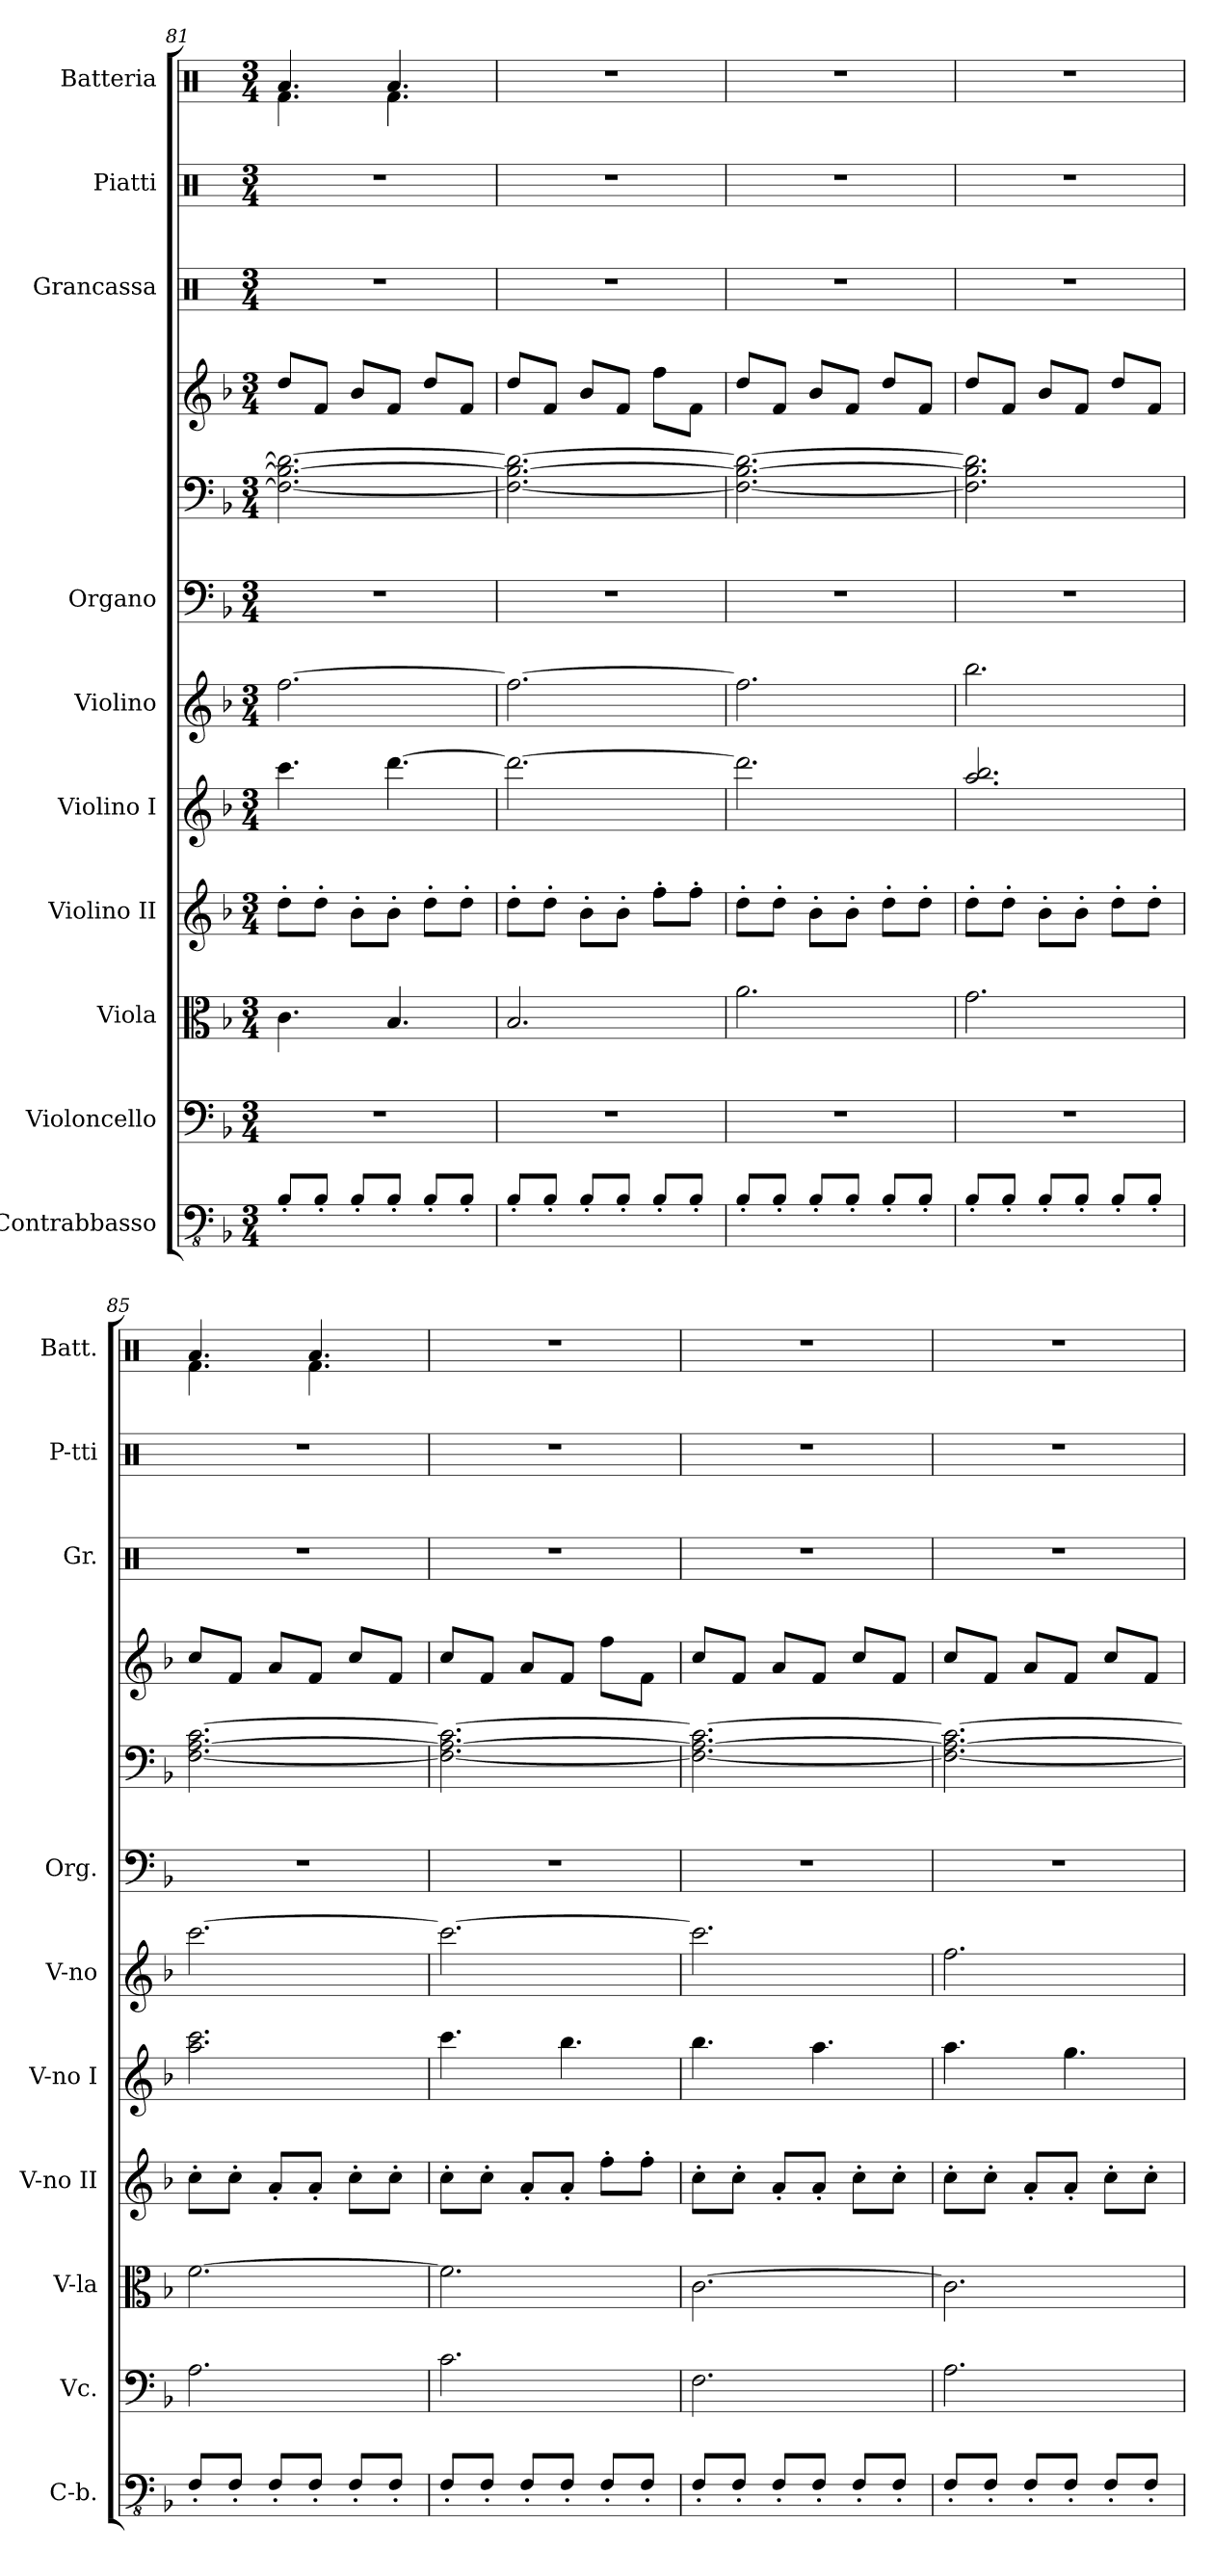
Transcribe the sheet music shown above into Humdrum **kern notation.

**kern	**kern	**kern	**kern	**kern	**kern	**kern	**kern	**kern	**kern	**kern	**kern
*part10	*part9	*part8	*part7	*part6	*part5	*part4	*part4	*part4	*part3	*part2	*part1
*staff12	*staff11	*staff10	*staff9	*staff8	*staff7	*staff6	*staff5	*staff4	*staff3	*staff2	*staff1
*I"Contrabbasso	*I"Violoncello	*I"Viola	*I"Violino II	*I"Violino I	*I"Violino	*I"Organo	*	*	*I"Grancassa	*I"Piatti	*I"Batteria
*I'C-b.	*I'Vc.	*I'V-la	*I'V-no II	*I'V-no I	*I'V-no	*I'Org.	*	*	*I'Gr.	*I'P-tti	*I'Batt.
*clefFv4	*clefF4	*clefC3	*clefG2	*clefG2	*clefG2	*clefF4	*clefF4	*clefG2	*clefX	*clefX	*clefX
*ITrd7c12	*	*	*	*	*	*	*	*	*	*	*
*k[b-]	*k[b-]	*k[b-]	*k[b-]	*k[b-]	*k[b-]	*k[b-]	*k[b-]	*k[b-]	*k[]	*k[]	*k[]
*M3/4	*M3/4	*M3/4	*M3/4	*M3/4	*M3/4	*M3/4	*M3/4	*M3/4	*M3/4	*M3/4	*M3/4
=81	=81	=81	=81	=81	=81	=81	=81	=81	=81	=81	=81
*	*	*	*	*	*	*	*	*	*	*	*^
8BBB-'/L	2.r	4.c\	8dd'\L	4.ccc\	[2.ff\	2.r	2.F\_ 2.B-\_ 2.d\_	8dd/L	2.r	2.r	4.Ra/	4.Rf\
8BBB-'/J	.	.	8dd'\J	.	.	.	.	8f/J	.	.	.	.
8BBB-'/L	.	.	8b-'\L	.	.	.	.	8b-/L	.	.	.	.
8BBB-'/J	.	4.B-/	8b-'\J	[4.ddd\	.	.	.	8f/J	.	.	4.Ra/	4.Rf\
8BBB-'/L	.	.	8dd'\L	.	.	.	.	8dd/L	.	.	.	.
8BBB-'/J	.	.	8dd'\J	.	.	.	.	8f/J	.	.	.	.
*	*	*	*	*	*	*	*	*	*	*	*v	*v
=82	=82	=82	=82	=82	=82	=82	=82	=82	=82	=82	=82
8BBB-'/L	2.r	2.B-/	8dd'\L	2.ddd\_	2.ff\_	2.r	2.F\_ 2.B-\_ 2.d\_	8dd/L	2.r	2.r	2.r
8BBB-'/J	.	.	8dd'\J	.	.	.	.	8f/J	.	.	.
8BBB-'/L	.	.	8b-'\L	.	.	.	.	8b-/L	.	.	.
8BBB-'/J	.	.	8b-'\J	.	.	.	.	8f/J	.	.	.
8BBB-'/L	.	.	8ff'\L	.	.	.	.	8ff\L	.	.	.
8BBB-'/J	.	.	8ff'\J	.	.	.	.	8f\J	.	.	.
=83	=83	=83	=83	=83	=83	=83	=83	=83	=83	=83	=83
8BBB-'/L	2.r	2.a\	8dd'\L	2.ddd\]	2.ff\]	2.r	2.F\_ 2.B-\_ 2.d\_	8dd/L	2.r	2.r	2.r
8BBB-'/J	.	.	8dd'\J	.	.	.	.	8f/J	.	.	.
8BBB-'/L	.	.	8b-'\L	.	.	.	.	8b-/L	.	.	.
8BBB-'/J	.	.	8b-'\J	.	.	.	.	8f/J	.	.	.
8BBB-'/L	.	.	8dd'\L	.	.	.	.	8dd/L	.	.	.
8BBB-'/J	.	.	8dd'\J	.	.	.	.	8f/J	.	.	.
=84	=84	=84	=84	=84	=84	=84	=84	=84	=84	=84	=84
8BBB-'/L	2.r	2.g\	8dd'\L	2.aa/ 2.bb-/	2.bb-\	2.r	2.F\] 2.B-\] 2.d\]	8dd/L	2.r	2.r	2.r
8BBB-'/J	.	.	8dd'\J	.	.	.	.	8f/J	.	.	.
8BBB-'/L	.	.	8b-'\L	.	.	.	.	8b-/L	.	.	.
8BBB-'/J	.	.	8b-'\J	.	.	.	.	8f/J	.	.	.
8BBB-'/L	.	.	8dd'\L	.	.	.	.	8dd/L	.	.	.
8BBB-'/J	.	.	8dd'\J	.	.	.	.	8f/J	.	.	.
!!LO:PB:g=z
=85	=85	=85	=85	=85	=85	=85	=85	=85	=85	=85	=85
*	*	*	*	*	*	*	*	*	*	*	*^
8FFF'/L	2.A\	[2.f\	8cc'\L	2.aa\ 2.ccc\	[2.ccc\	2.r	[2.F\ [2.A\ [2.c\	8cc/L	2.r	2.r	4.Ra/	4.Rf\
8FFF'/J	.	.	8cc'\J	.	.	.	.	8f/J	.	.	.	.
8FFF'/L	.	.	8a'/L	.	.	.	.	8a/L	.	.	.	.
8FFF'/J	.	.	8a'/J	.	.	.	.	8f/J	.	.	4.Ra/	4.Rf\
8FFF'/L	.	.	8cc'\L	.	.	.	.	8cc/L	.	.	.	.
8FFF'/J	.	.	8cc'\J	.	.	.	.	8f/J	.	.	.	.
*	*	*	*	*	*	*	*	*	*	*	*v	*v
=86	=86	=86	=86	=86	=86	=86	=86	=86	=86	=86	=86
8FFF'/L	2.c\	2.f\]	8cc'\L	4.ccc\	2.ccc\_	2.r	2.F\_ 2.A\_ 2.c\_	8cc/L	2.r	2.r	2.r
8FFF'/J	.	.	8cc'\J	.	.	.	.	8f/J	.	.	.
8FFF'/L	.	.	8a'/L	.	.	.	.	8a/L	.	.	.
8FFF'/J	.	.	8a'/J	4.bb-\	.	.	.	8f/J	.	.	.
8FFF'/L	.	.	8ff'\L	.	.	.	.	8ff\L	.	.	.
8FFF'/J	.	.	8ff'\J	.	.	.	.	8f\J	.	.	.
=87	=87	=87	=87	=87	=87	=87	=87	=87	=87	=87	=87
8FFF'/L	2.F\	[2.c\	8cc'\L	4.bb-\	2.ccc\]	2.r	2.F\_ 2.A\_ 2.c\_	8cc/L	2.r	2.r	2.r
8FFF'/J	.	.	8cc'\J	.	.	.	.	8f/J	.	.	.
8FFF'/L	.	.	8a'/L	.	.	.	.	8a/L	.	.	.
8FFF'/J	.	.	8a'/J	4.aa\	.	.	.	8f/J	.	.	.
8FFF'/L	.	.	8cc'\L	.	.	.	.	8cc/L	.	.	.
8FFF'/J	.	.	8cc'\J	.	.	.	.	8f/J	.	.	.
=88	=88	=88	=88	=88	=88	=88	=88	=88	=88	=88	=88
8FFF'/L	2.A\	2.c\]	8cc'\L	4.aa\	2.ff\	2.r	2.F\_ 2.A\_ 2.c\_	8cc/L	2.r	2.r	2.r
8FFF'/J	.	.	8cc'\J	.	.	.	.	8f/J	.	.	.
8FFF'/L	.	.	8a'/L	.	.	.	.	8a/L	.	.	.
8FFF'/J	.	.	8a'/J	4.gg\	.	.	.	8f/J	.	.	.
8FFF'/L	.	.	8cc'\L	.	.	.	.	8cc/L	.	.	.
8FFF'/J	.	.	8cc'\J	.	.	.	.	8f/J	.	.	.
=	=	=	=	=	=	=	=	=	=	=	=
*-	*-	*-	*-	*-	*-	*-	*-	*-	*-	*-	*-
